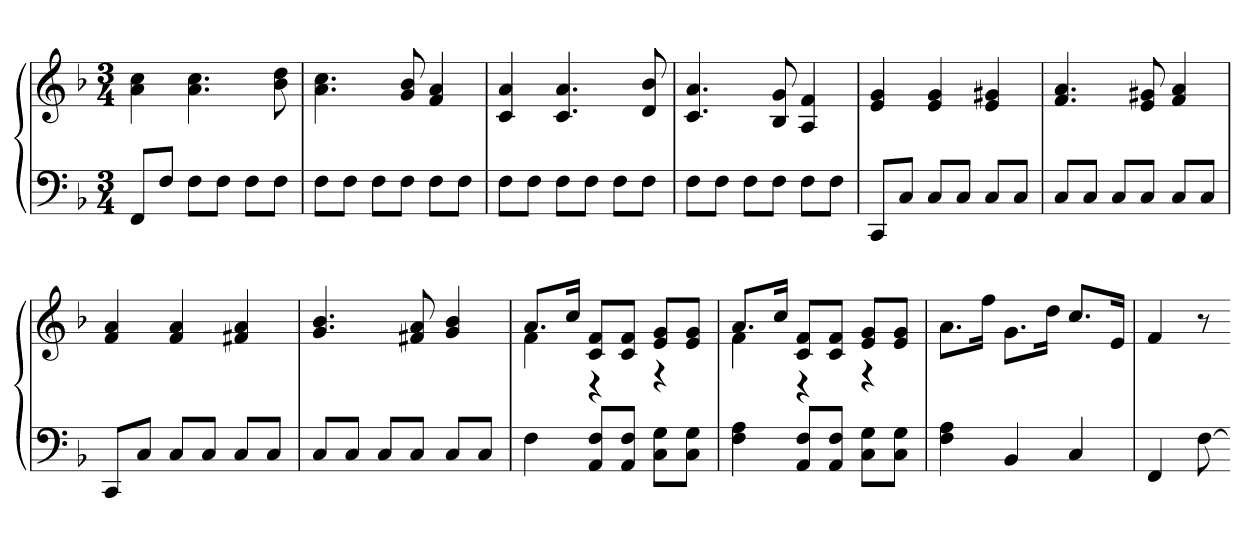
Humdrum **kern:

**kern	**kern
*part1	*part1
*staff2	*staff1
*clefF4	*clefG2
*k[b-]	*k[b-]
*M3/4	*M3/4
=	=
8FFL	4a 4cc
8FJ	.
8FL	4.a 4.cc
8FJ	.
8FL	.
8FJ	8b- 8dd
=	=
8FL	4.a 4.cc
8FJ	.
8FL	.
8FJ	8g 8b-
8FL	4f 4a
8FJ	.
=	=
8FL	4c 4a
8FJ	.
8FL	4.c 4.a
8FJ	.
8FL	.
8FJ	8d 8b-
=	=
8FL	4.c 4.a
8FJ	.
8FL	.
8FJ	8B- 8g
8FL	4A 4f
8FJ	.
=	=
8CCL	4e 4g
8CJ	.
8CL	4e 4g
8CJ	.
8CL	4e 4g#X
8CJ	.
=	=
8CL	4.f 4.a
8CJ	.
8CL	.
8CJ	8e 8g#X
8CL	4f 4a
8CJ	.
=	=
8CCL	4f 4a
8CJ	.
8CL	4f 4a
8CJ	.
8CL	4f#X 4a
8CJ	.
=	=
8CL	4.g 4.b-
8CJ	.
8CL	.
8CJ	8f#X 8a
8CL	4g 4b-
8CJ	.
=	=
*	*^
4F	8.aL	4f
.	16ccJk	.
8AA 8FL	8c 8fL	4r
8AA 8FJ	8c 8fJ	.
8C 8GL	8e 8gL	4r
8C 8GJ	8e 8gJ	.
=	=	=
4F 4A	8.aL	4f
.	16ccJk	.
8AA 8FL	8c 8fL	4r
8AA 8FJ	8c 8fJ	.
8C 8GL	8e 8gL	4r
8C 8GJ	8e 8gJ	.
*	*v	*v
=	=
4F 4A	8.aL
.	16ffJk
4BB-	8.gL
.	16ddJk
4C	8.ccL
.	16eJk
=	=
4FF	4f
[8F	8r
=-	=-
*-	*-
